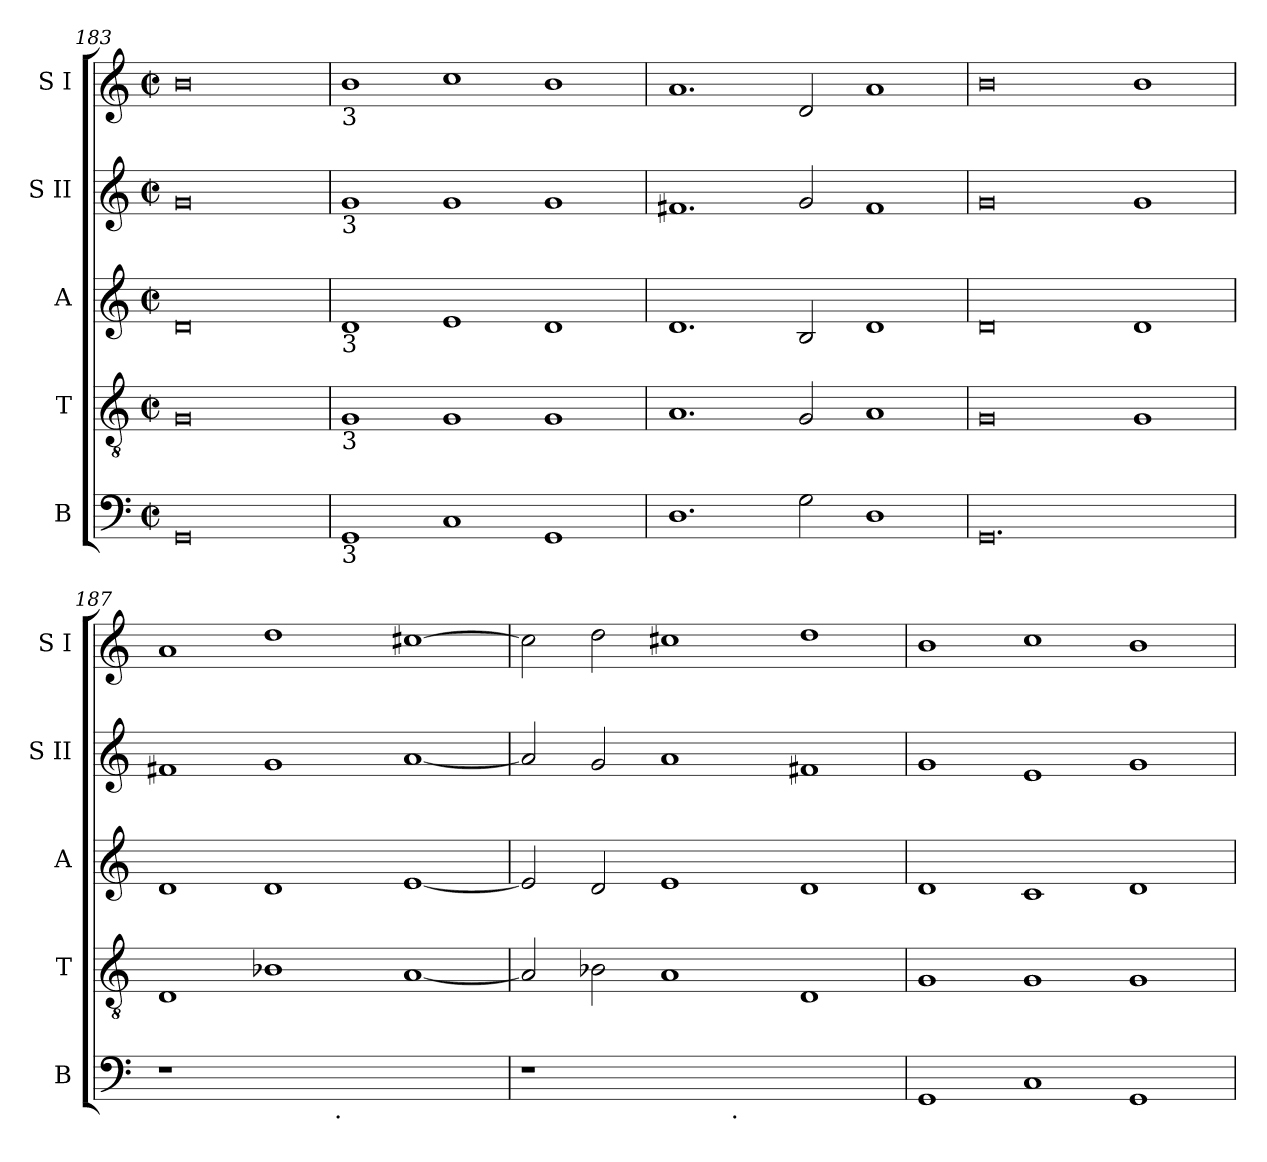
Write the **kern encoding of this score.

**kern	**kern	**kern	**kern	**kern
*part5	*part4	*part3	*part2	*part1
*staff5	*staff4	*staff3	*staff2	*staff1
*I"B	*I"T	*I"A	*I"S II	*I"S I
*I'B	*I'T	*I'A	*I'S II	*I'S I
*clefF4	*clefGv2	*clefG2	*clefG2	*clefG2
*k[]	*k[]	*k[]	*k[]	*k[]
*C:	*C:	*C:	*C:	*C:
*M2/2	*M2/2	*M2/2	*M2/2	*M2/2
*met(c|)	*met(c|)	*met(c|)	*met(c|)	*met(c|)
=183	=183	=183	=183	=183
0GG	0G	0d	0g	0b
=184	=184	=184	=184	=184
!	!	!	!	!LO:TX:b:t=3
!	!	!	!LO:TX:b:t=3	!
!	!	!LO:TX:b:t=3	!	!
!	!LO:TX:b:t=3	!	!	!
!LO:TX:b:t=3	!	!	!	!
1GG	1G	1d	1g	1b
1C	1G	1e	1g	1cc
1GG	1G	1d	1g	1b
!!LO:PB:g=z
=185	=185	=185	=185	=185
1.D	1.A	1.d	1.f#X	1.a
2G\	2G/	2B/	2g/	2d/
1D	1A	1d	1f#	1a
=186	=186	=186	=186	=186
0.GG	0G	0d	0g	0b
.	1G	1d	1g	1b
=187	=187	=187	=187	=187
1r	1D	1d	1f#X	1a
2ryy	1B-X	1d	1g	1dd
!LO:TX:b:t=.	!	!	!	!
1.ryy	.	.	.	.
.	[<1A	[<1e	[<1a	[>1cc#X
=188	=188	=188	=188	=188
1r	2A/]	2e/]	2a/]	2cc#\]
.	2B-X\	2d/	2g/	2dd\
2ryy	1A	1e	1a	1cc#X
!LO:TX:b:t=.	!	!	!	!
1.ryy	.	.	.	.
.	1D	1d	1f#X	1dd
!!LO:LB:g=z
=189	=189	=189	=189	=189
1GG	1G	1d	1g	1b
1C	1G	1c	1e	1cc
1GG	1G	1d	1g	1b
=	=	=	=	=
*-	*-	*-	*-	*-
